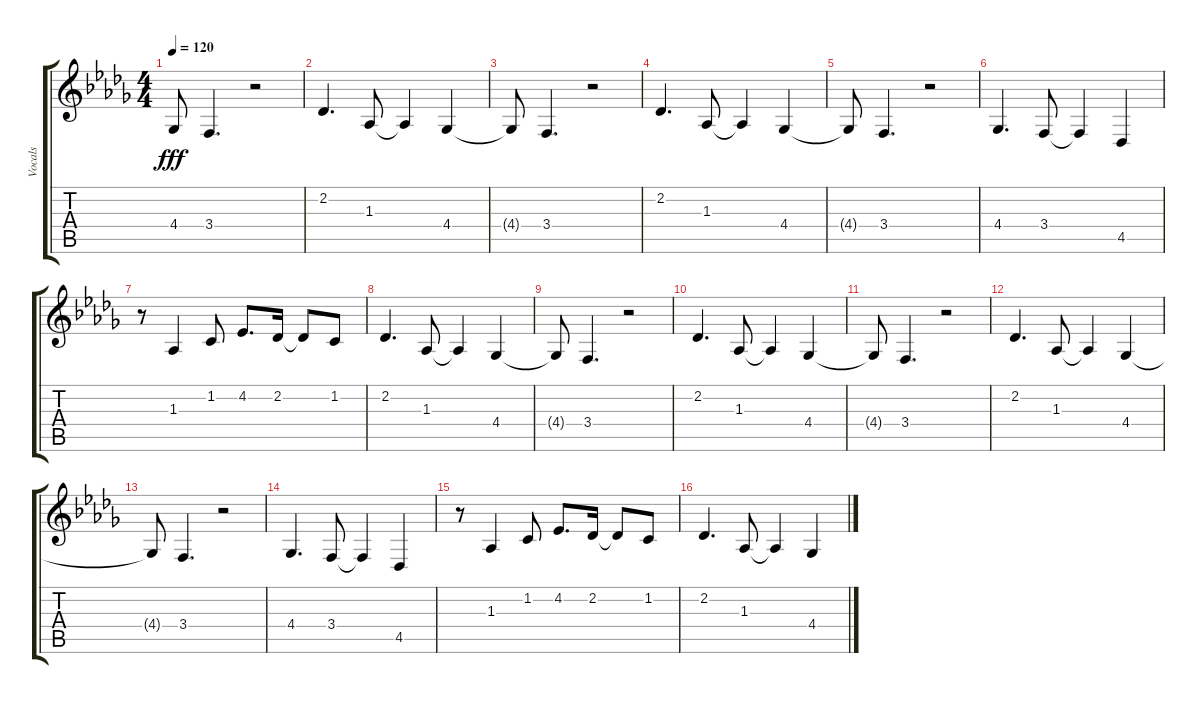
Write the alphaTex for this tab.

\track ("Vocals" "Vocals") {instrument voiceoohs}
\staff {score tabs}
\tuning (E4 B3 G3 D3 A2 E2) {hide}
\ts (4 4)
\tempo 120
\clef g2
\ks db
4.4{t}.8{dy fff} 3.4.4{d} r.2 |
2.2.4{d} 1.3.8 1.3{t}.4 4.4.4 |
4.4{t}.8 3.4.4{d} r.2 |
2.2.4{d} 1.3.8 1.3{t}.4 4.4.4 |
4.4{t}.8 3.4.4{d} r.2 |
4.4.4{d} 3.4.8 3.4{t}.4 4.5.4 |
r.8 1.3.4 1.2.8 4.2.8{d} 2.2.16 2.2{t}.8 1.2.8 |
2.2.4{d} 1.3.8 1.3{t}.4 4.4.4 |
4.4{t}.8 3.4.4{d} r.2 |
2.2.4{d} 1.3.8 1.3{t}.4 4.4.4 |
4.4{t}.8 3.4.4{d} r.2 |
2.2.4{d} 1.3.8 1.3{t}.4 4.4.4 |
4.4{t}.8 3.4.4{d} r.2 |
4.4.4{d} 3.4.8 3.4{t}.4 4.5.4 |
r.8 1.3.4 1.2.8 4.2.8{d} 2.2.16 2.2{t}.8 1.2.8 |
2.2.4{d} 1.3.8 1.3{t}.4 4.4.4
